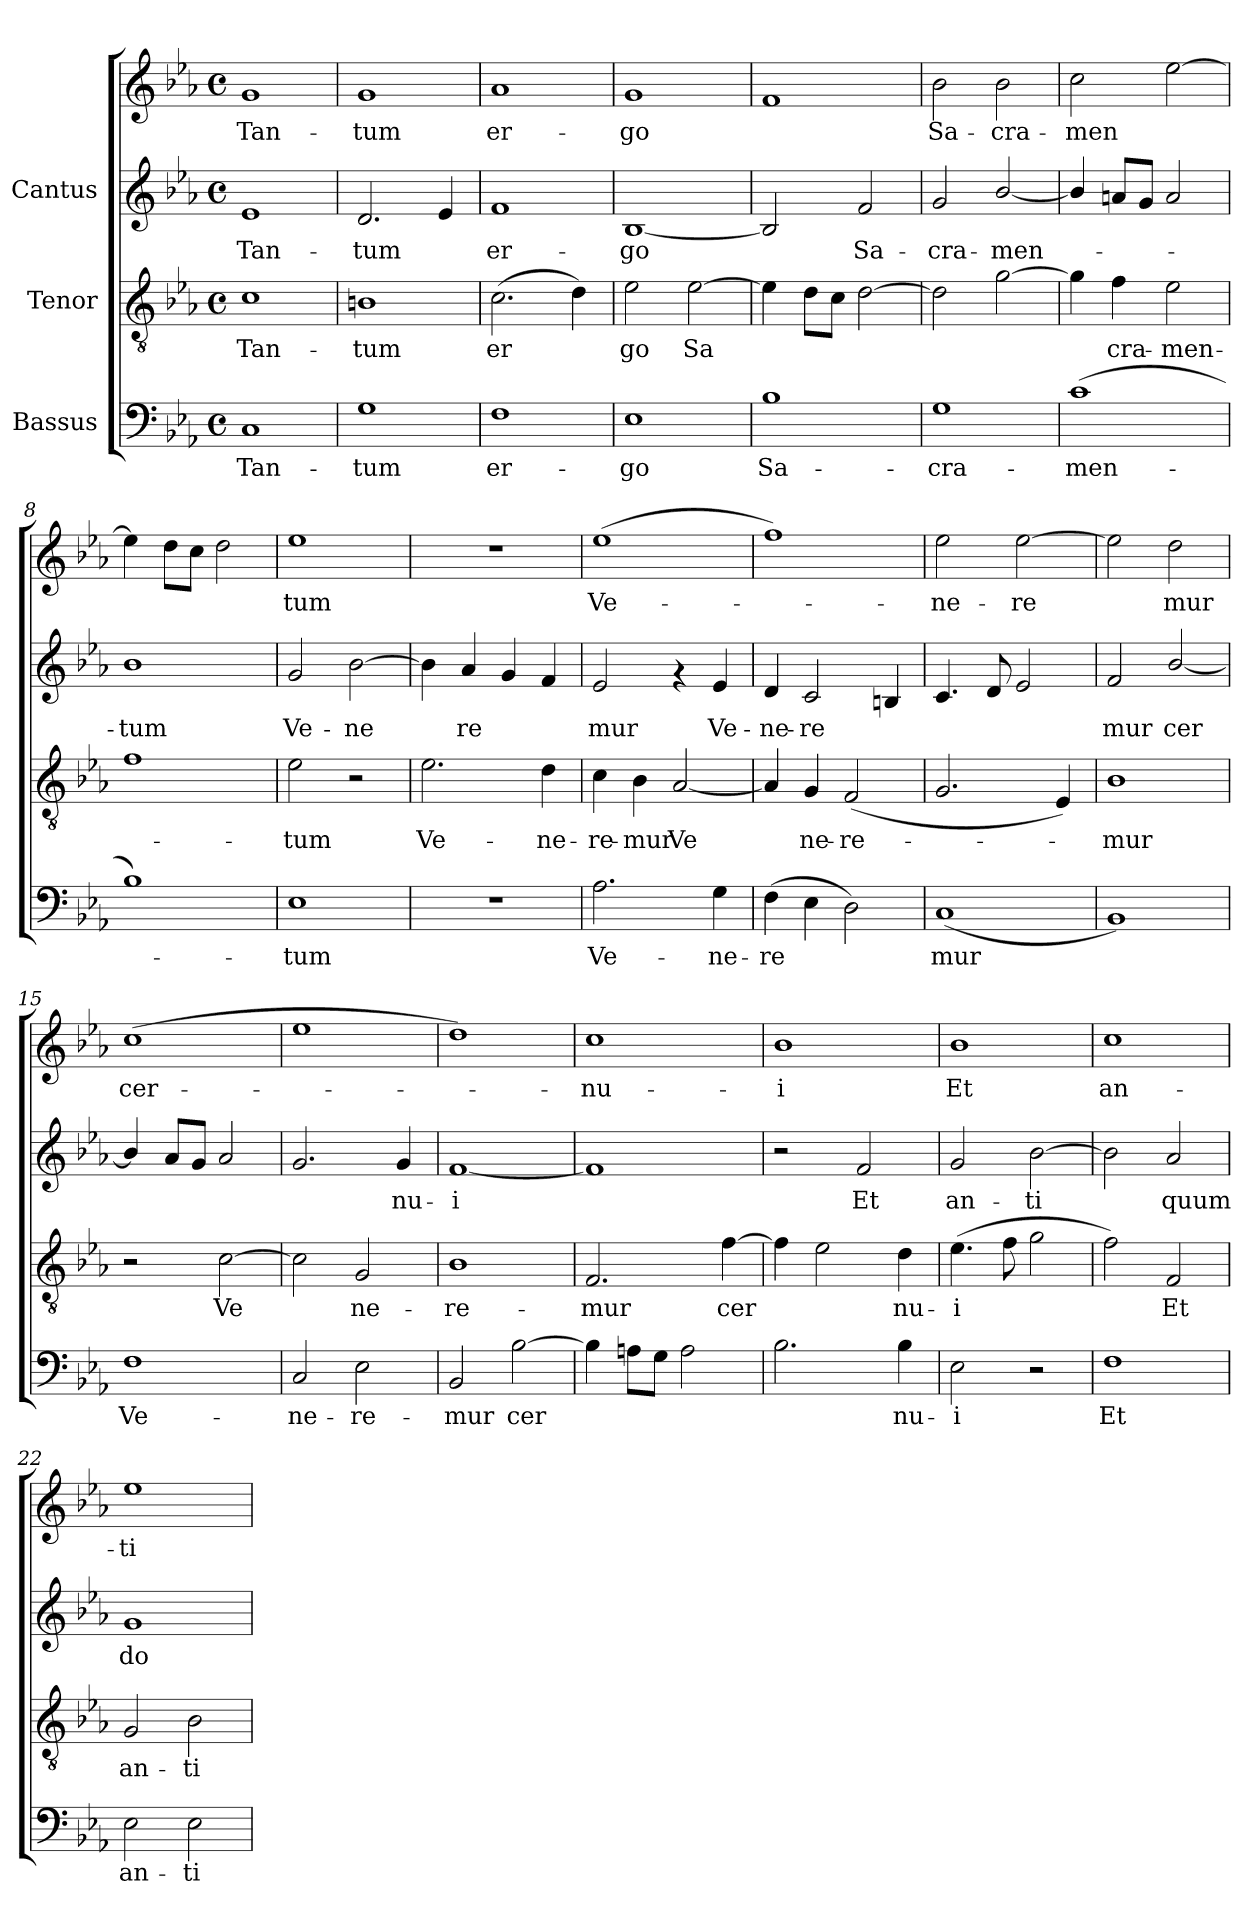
**kern	**text	**kern	**text	**kern	**text	**kern	**text
*part3	*part3	*part2	*part2	*part1	*part1	*part1	*part1
*staff4	*staff4	*staff3	*staff3	*staff2	*staff2	*staff1	*staff1
*I"Bassus	*	*I"Tenor	*	*I"Cantus	*	*	*
!!LO:PB:g=z
*stria5	*	*stria5	*	*stria5	*	*stria5	*
*clefF4	*	*clefGv2	*	*clefG2	*	*clefG2	*
*k[b-e-a-]	*	*k[b-e-a-]	*	*k[b-e-a-]	*	*k[b-e-a-]	*
*E-:	*	*E-:	*	*E-:	*	*E-:	*
*M4/4	*	*M4/4	*	*M4/4	*	*M4/4	*
*met(c)	*	*met(c)	*	*met(c)	*	*met(c)	*
*MM156	*	*MM156	*	*MM156	*	*MM156	*
=1	=1	=1	=1	=1	=1	=1	=1
!	!LO:LY:b:cj	!	!LO:LY:b:cj	!	!LO:LY:b:cj	!	!LO:LY:b:cj
1C	Tan-	1c	Tan-	1e-	-Tan-	1g	Tan-
=2	=2	=2	=2	=2	=2	=2	=2
!	!LO:LY:b:cj	!	!LO:LY:b:cj	!	!LO:LY:b:cj	!	!LO:LY:b:cj
1G	-tum	1Bn	-tum	2.d/	tum	1g	-tum
!	!	!	!	!	!LO:LY:b:cj	!	!
.	.	.	.	4e-/	.	.	.
=3	=3	=3	=3	=3	=3	=3	=3
!	!LO:LY:b:cj	!	!LO:LY:b:cj	!	!LO:LY:b:cj	!	!LO:LY:b:cj
1F	er-	(>2.c\	er-	1f	-er-	1a-	er-
!	!	!	!LO:LY:b:cj	!	!	!	!
.	.	4d\)	--	.	.	.	.
=4	=4	=4	=4	=4	=4	=4	=4
!	!LO:LY:b:cj	!	!LO:LY:b:cj	!	!LO:LY:b:cj	!	!LO:LY:b:cj
1E-	-go	2e-\	-go	[<1B-	go	1g	-go
!	!	!	!LO:LY:b:cj	!	!	!	!
.	.	[>2e-\	Sa-	.	.	.	.
=5	=5	=5	=5	=5	=5	=5	=5
!	!LO:LY:b:cj	!	!	!	!LO:LY:b:cj	!	!
1B-	Sa-	4e-\]	.	2B-/]	.	1f	.
.	.	8d\L	.	.	.	.	.
.	.	8c\J	.	.	.	.	.
!	!	!	!	!	!LO:LY:b:cj	!	!
.	.	[>2d\	.	2f/	Sa-	.	.
=6	=6	=6	=6	=6	=6	=6	=6
!	!LO:LY:b:cj	!	!	!	!LO:LY:b:cj	!	!LO:LY:b:cj
1G	-cra-	2d\]	.	2g/	-cra-	2b-\	-Sa-
!	!	!	!	!	!LO:LY:b:cj	!	!LO:LY:b:cj
.	.	[>2g\	.	[<2b-/	-men-	2b-\	-cra-
=7	=7	=7	=7	=7	=7	=7	=7
!	!LO:LY:b:cj	!	!LO:LY:b:cj	!	!	!	!LO:LY:b:cj
(>1c	-men-	4g\]	-	4b-/]	.	2cc\	-men-
!	!	!	!LO:LY:b:cj	!	!	!	!
.	.	4f\	cra-	8an/L	.	.	.
.	.	.	.	8g/J	.	.	.
!	!	!	!LO:LY:b:cj	!	!	!	!LO:LY:b:cj
.	.	2e-\	-men-	2a/	.	[>2ee-\	--
!!LO:LB:g=z
=8	=8	=8	=8	=8	=8	=8	=8
!	!	!	!	!	!LO:LY:b:cj	!	!
1B-)	.	1f	.	1b-	-tum	4ee-\]	.
.	.	.	.	.	.	8dd\L	.
.	.	.	.	.	.	8cc\J	.
.	.	.	.	.	.	2dd\	.
=9	=9	=9	=9	=9	=9	=9	=9
!	!LO:LY:b:cj	!	!LO:LY:b:cj	!	!LO:LY:b:cj	!	!LO:LY:b:cj
1E-	-tum	2e-\	-tum	2g/	Ve-	1ee-	tum
!	!	!	!	!	!LO:LY:b:cj	!	!
.	.	2r	.	[>2b-\	-ne-	.	.
=10	=10	=10	=10	=10	=10	=10	=10
!	!	!	!LO:LY:b:cj	!	!LO:LY:b:cj	!	!
1r	.	2.e-\	Ve-	4b-\]	-	1r	.
!	!	!	!	!	!LO:LY:b:cj	!	!
.	.	.	.	4a-/	re-	.	.
!	!	!	!	!	!LO:LY:b:cj	!	!
.	.	.	.	4g/	--	.	.
!	!	!	!LO:LY:b:cj	!	!LO:LY:b:cj	!	!
.	.	4d\	-ne-	4f/	--	.	.
=11	=11	=11	=11	=11	=11	=11	=11
!	!LO:LY:b:cj	!	!LO:LY:b:cj	!	!LO:LY:b:cj	!	!LO:LY:b:cj
2.A-\	Ve-	4c\	-re-	2e-/	-mur	(>1ee-	-Ve-
!	!	!	!LO:LY:b:cj	!	!	!	!
.	.	4B-\	-mur	.	.	.	.
!	!	!	!LO:LY:b:cj	!	!	!	!
.	.	[<2A-/	Ve-	4rf	.	.	.
!	!LO:LY:b:cj	!	!	!	!LO:LY:b:cj	!	!
4G\	-ne-	.	.	4e-/	Ve-	.	.
=12	=12	=12	=12	=12	=12	=12	=12
!	!LO:LY:b:cj	!	!LO:LY:b:cj	!	!LO:LY:b:cj	!	!
(>4F\	-re-	4A-/]	-	4d/	-ne-	1ff)	.
!	!LO:LY:b:cj	!	!LO:LY:b:cj	!	!LO:LY:b:cj	!	!
4E-\	--	4G/	ne-	2c/	-re-	.	.
!	!LO:LY:b:cj	!	!LO:LY:b:cj	!	!	!	!
2D\)	--	(<2F/	-re-	.	.	.	.
!	!	!	!	!	!LO:LY:b:cj	!	!
.	.	.	.	4Bn/	--	.	.
=13	=13	=13	=13	=13	=13	=13	=13
!	!LO:LY:b:cj	!	!	!	!	!	!LO:LY:b:cj
(<1C	-mur	2.G/	.	4.c/	.	2ee-\	-ne-
.	.	.	.	8d/	.	.	.
!	!	!	!	!	!	!	!LO:LY:b:cj
.	.	.	.	2e-/	.	[>2ee-\	-re-
.	.	4E-/)	.	.	.	.	.
=14	=14	=14	=14	=14	=14	=14	=14
!	!	!	!LO:LY:b:cj	!	!LO:LY:b:cj	!	!LO:LY:b:cj
1BB-)	.	1B-	-mur	2f/	mur	2ee-\]	-
!	!	!	!	!	!LO:LY:b:cj	!	!LO:LY:b:cj
.	.	.	.	[<2b-/	cer-	2dd\	mur
!!LO:LB:g=z
=15	=15	=15	=15	=15	=15	=15	=15
!	!LO:LY:b:cj	!	!	!	!	!	!LO:LY:b:cj
1F	Ve-	2r	.	4b-/]	.	(>1cc	-cer-
.	.	.	.	8a-/L	.	.	.
.	.	.	.	8g/J	.	.	.
!	!	!	!LO:LY:b:cj	!	!	!	!
.	.	[>2c\	Ve-	2a-/	.	.	.
=16	=16	=16	=16	=16	=16	=16	=16
!	!LO:LY:b:cj	!	!LO:LY:b:cj	!	!LO:LY:b:cj	!	!
2C/	-ne-	2c\]	-	2.g/	-	1ee-	.
!	!LO:LY:b:cj	!	!LO:LY:b:cj	!	!	!	!
2E-\	-re-	2G/	ne-	.	.	.	.
!	!	!	!	!	!LO:LY:b:cj	!	!
.	.	.	.	4g/	nu-	.	.
=17	=17	=17	=17	=17	=17	=17	=17
!	!LO:LY:b:cj	!	!LO:LY:b:cj	!	!LO:LY:b:cj	!	!
2BB-/	-mur	1B-	-re-	[<1f	-i	1dd)	.
!	!LO:LY:b:cj	!	!	!	!	!	!
[>2B-\	cer-	.	.	.	.	.	.
=18	=18	=18	=18	=18	=18	=18	=18
!	!	!	!LO:LY:b:cj	!	!	!	!LO:LY:b:cj
4B-\]	.	2.F/	-mur	1f]	.	1cc	nu-
8An\L	.	.	.	.	.	.	.
8G\J	.	.	.	.	.	.	.
2A\	.	.	.	.	.	.	.
!	!	!	!LO:LY:b:cj	!	!	!	!
.	.	[>4f\	cer-	.	.	.	.
=19	=19	=19	=19	=19	=19	=19	=19
!	!LO:LY:b:cj	!	!LO:LY:b:cj	!	!	!	!LO:LY:b:cj
2.B-\	-	4f\]	-	2r	.	1b-	-i
!	!	!	!LO:LY:b:cj	!	!	!	!
.	.	2e-\	.	.	.	.	.
!	!	!	!	!	!LO:LY:b:cj	!	!
.	.	.	.	2f/	Et	.	.
!	!LO:LY:b:cj	!	!LO:LY:b:cj	!	!	!	!
4B-\	nu-	4d\	nu-	.	.	.	.
=20	=20	=20	=20	=20	=20	=20	=20
!	!LO:LY:b:cj	!	!LO:LY:b:cj	!	!LO:LY:b:cj	!	!LO:LY:b:cj
2E-\	-i	(>4.e-\	-i	2g/	an-	1b-	Et
!	!	!	!LO:LY:b:cj	!	!	!	!
.	.	8f\	.	.	.	.	.
!	!	!	!LO:LY:b:cj	!	!LO:LY:b:cj	!	!
2r	.	2g\	.	[>2b-\	-ti-	.	.
=21	=21	=21	=21	=21	=21	=21	=21
!	!LO:LY:b:cj	!	!LO:LY:b:cj	!	!LO:LY:b:cj	!	!LO:LY:b:cj
1F	Et	2f\)	.	2b-\]	-	1cc	-an-
!	!	!	!LO:LY:b:cj	!	!LO:LY:b:cj	!	!
.	.	2F/	Et	2a-/	quum	.	.
=22	=22	=22	=22	=22	=22	=22	=22
!	!LO:LY:b:cj	!	!LO:LY:b:cj	!	!LO:LY:b:cj	!	!LO:LY:b:cj
2E-\	an-	2G/	an-	1g	-do-	1ee-	ti-
!	!LO:LY:b:cj	!	!LO:LY:b:cj	!	!	!	!
2E-\	-ti-	2B-\	-ti-	.	.	.	.
=	=	=	=	=	=	=	=
*-	*-	*-	*-	*-	*-	*-	*-
